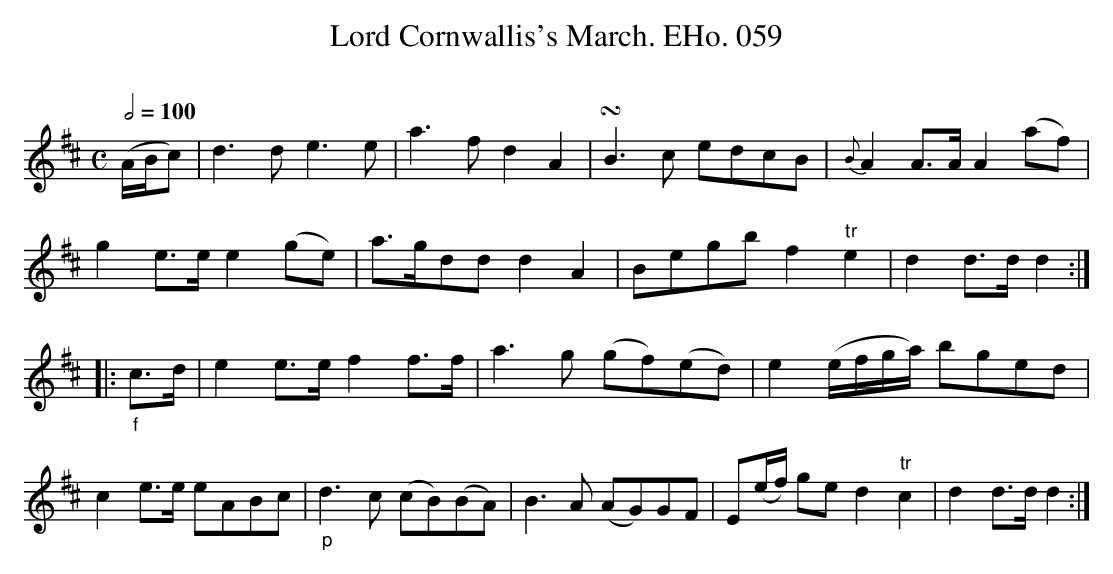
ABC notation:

X:1
T:Lord Cornwallis's March. EHo. 059
M:C
L:1/8
Q:1/2=100
O:
K:D
(A/B/c) | d3 de3e | a3fd2A2 | !turn!B3c edcB | {B}A2 A>A A2 (af) |
g2e>e e2(ge)| a>gdd d2A2 | Begb f2"tr"e2 | d2d>d d2 :|
|: "_f"c>d | e2e>ef2f>f | a3g (gf)(ed) | e2(e/f/g/a/) bged |
c2e>e eABc | "_p"d3c (cB)(BA) | B3A (AG)GF | E(e/f/) ge d2"tr"c2 | d2d>dd2 :|
